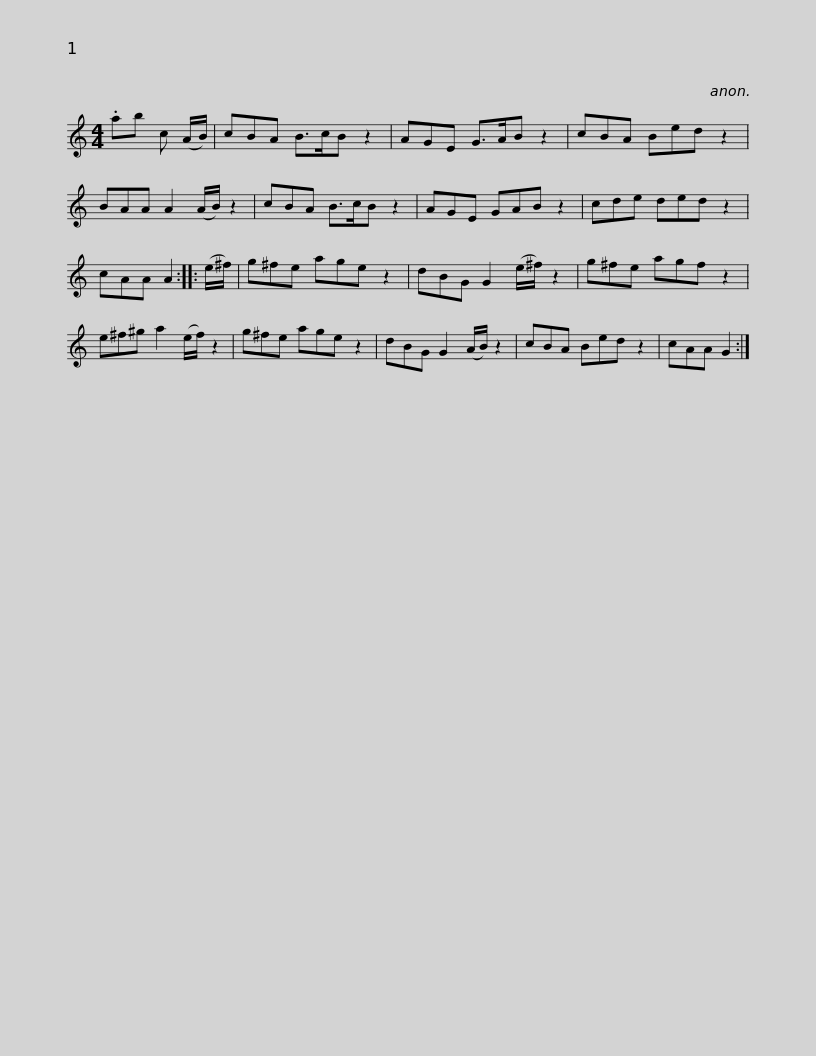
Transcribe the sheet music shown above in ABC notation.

X:1
L:1/8
M:4/4
I:linebreak $
K:C
V:1 treble
V:1
 .ab c (A/B/) | cBA B>cB z2 | AGE G>AB z2 | cBA Bed z2 | BAA A2 (A/B/) z2 | %5
 cBA B>cB z2 |$ AGE GAB z2 | cde ded z2 | cAA A2 :: (e/^f/) | %10
 g^fe age z2 | dBG G2 (e/^f/) z2 | g^fe agf z2 |$ e^f^g a2 (e/f/) z2 | g^fe age z2 | %15
 dBG G2 (A/B/) z2 | cBA Bed z2 | cAA G2 :| %18
